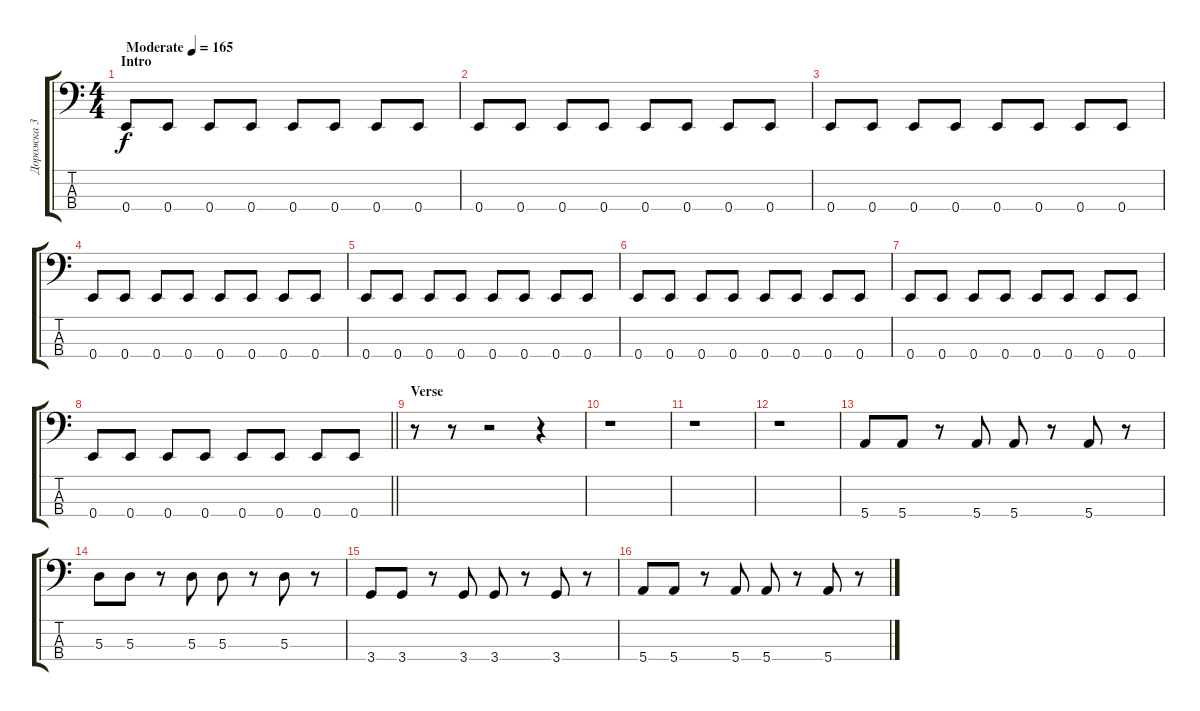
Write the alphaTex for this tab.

\track ("Дорожка 3" "Дорожка 3") {instrument electricbassfinger}
\staff {score tabs}
\tuning (G2 D2 A1 E1) {hide}
\ts (4 4)
\section ("" "Intro")
\tempo (165 "Moderate")
\clef f4
\ks c
0.4.8{dy f instrument electricbassfinger} 0.4.8 0.4.8 0.4.8 0.4.8 0.4.8 0.4.8 0.4.8 |
0.4.8 0.4.8 0.4.8 0.4.8 0.4.8 0.4.8 0.4.8 0.4.8 |
0.4.8 0.4.8 0.4.8 0.4.8 0.4.8 0.4.8 0.4.8 0.4.8 |
0.4.8 0.4.8 0.4.8 0.4.8 0.4.8 0.4.8 0.4.8 0.4.8 |
0.4.8 0.4.8 0.4.8 0.4.8 0.4.8 0.4.8 0.4.8 0.4.8 |
0.4.8 0.4.8 0.4.8 0.4.8 0.4.8 0.4.8 0.4.8 0.4.8 |
0.4.8 0.4.8 0.4.8 0.4.8 0.4.8 0.4.8 0.4.8 0.4.8 |
\barLineRight lightlight
0.4.8 0.4.8 0.4.8 0.4.8 0.4.8 0.4.8 0.4.8 0.4.8 |
\section ("" "Verse")
r.8 r.8 r.2 r.4 |
r.1 |
r.1 |
r.1 |
5.4.8 5.4.8 r.8 5.4.8 5.4.8 r.8 5.4.8 r.8 |
5.3.8 5.3.8 r.8 5.3.8 5.3.8 r.8 5.3.8 r.8 |
3.4.8 3.4.8 r.8 3.4.8 3.4.8 r.8 3.4.8 r.8 |
5.4.8 5.4.8 r.8 5.4.8 5.4.8 r.8 5.4.8 r.8
